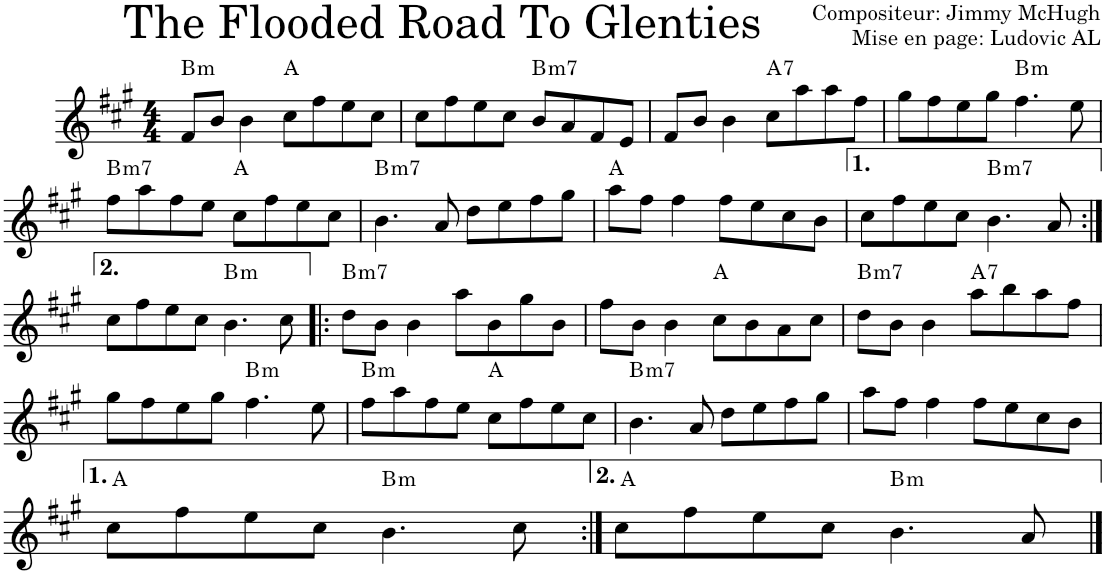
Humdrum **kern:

**kern	**harte
*part1	*part1
*staff1	*
*I"Voice	*
*I'V	*
*clefG2	*
*k[f#c#g#]	*
*M4/4	*
=1	=1
!	!LO:H:kt=m
8f#/L	B:min
8b/J	.
4b\	.
8cc#\L	A:maj
8ff#\	.
8ee\	.
8cc#\J	.
=2	=2
8cc#\L	.
8ff#\	.
8ee\	.
8cc#\J	.
!	!LO:H:kt=m7
8b/L	B:min7
8a/	.
8f#/	.
8e/J	.
=3	=3
8f#/L	.
8b/J	.
4b\	.
!	!LO:H:kt=7
8cc#\L	A:7
8aa\	.
8aa\	.
8ff#\J	.
=4	=4
8gg#\L	.
8ff#\	.
8ee\	.
8gg#\J	.
!	!LO:H:kt=m
4.ff#\	B:min
8ee\	.
!!LO:LB:g=z
=5	=5
!	!LO:H:kt=m7
8ff#\L	B:min7
8aa\	.
8ff#\	.
8ee\J	.
8cc#\L	A:maj
8ff#\	.
8ee\	.
8cc#\J	.
=6	=6
!	!LO:H:kt=m7
4.b\	B:min7
8a/	.
8dd\L	.
8ee\	.
8ff#\	.
8gg#\J	.
=7	=7
8aa\L	A:maj
8ff#\J	.
4ff#\	.
8ff#\L	.
8ee\	.
8cc#\	.
8b\J	.
=8	=8
8cc#\L	.
8ff#\	.
8ee\	.
8cc#\J	.
!	!LO:H:kt=m7
4.b\	B:min7
8a/	.
!!LO:LB:g=z
=9:|!	=9:|!
8cc#\L	.
8ff#\	.
8ee\	.
8cc#\J	.
!	!LO:H:kt=m
4.b\	B:min
8cc#\	.
=10!|:	=10!|:
!	!LO:H:kt=m7
8dd\L	B:min7
8b\J	.
4b\	.
8aa\L	.
8b\	.
8gg#\	.
8b\J	.
=11	=11
8ff#\L	.
8b\J	.
4b\	.
8cc#\L	A:maj
8b\	.
8a\	.
8cc#\J	.
=12	=12
!	!LO:H:kt=m7
8dd\L	B:min7
8b\J	.
4b\	.
!	!LO:H:kt=7
8aa\L	A:7
8bb\	.
8aa\	.
8ff#\J	.
!!LO:LB:g=z
=13	=13
8gg#\L	.
8ff#\	.
8ee\	.
8gg#\J	.
!	!LO:H:kt=m
4.ff#\	B:min
8ee\	.
=14	=14
!	!LO:H:kt=m
8ff#\L	B:min
8aa\	.
8ff#\	.
8ee\J	.
8cc#\L	A:maj
8ff#\	.
8ee\	.
8cc#\J	.
=15	=15
!	!LO:H:kt=m7
4.b\	B:min7
8a/	.
8dd\L	.
8ee\	.
8ff#\	.
8gg#\J	.
=16	=16
8aa\L	.
8ff#\J	.
4ff#\	.
8ff#\L	.
8ee\	.
8cc#\	.
8b\J	.
!!LO:LB:g=z
=17	=17
8cc#\L	A:maj
8ff#\	.
8ee\	.
8cc#\J	.
!	!LO:H:kt=m
4.b\	B:min
8cc#\	.
=18:|!	=18:|!
8cc#\L	A:maj
8ff#\	.
8ee\	.
8cc#\J	.
!	!LO:H:kt=m
4.b\	B:min
8a/	.
==	==
*-	*-
